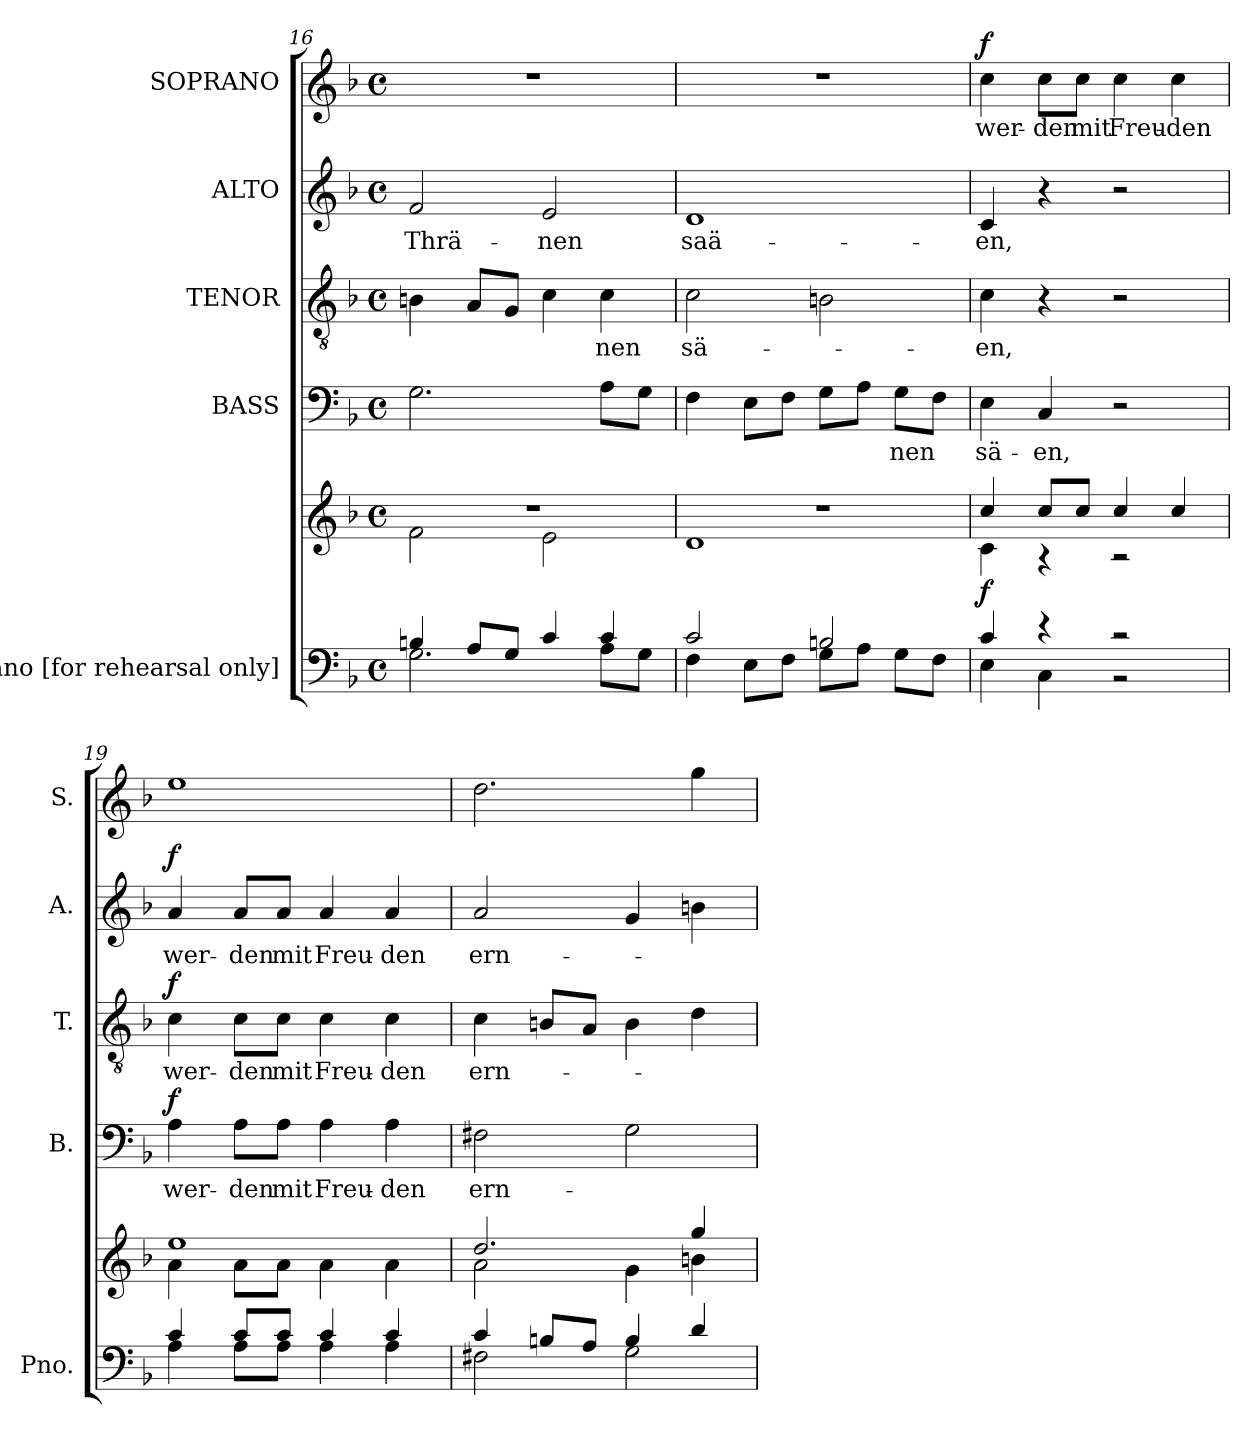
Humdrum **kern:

**kern	**kern	**dynam	**kern	**text	**dynam	**kern	**text	**dynam	**kern	**text	**dynam	**kern	**text	**dynam
*part5	*part5	*part5	*part4	*part4	*part4	*part3	*part3	*part3	*part2	*part2	*part2	*part1	*part1	*part1
*staff6	*staff5	*staff5/6	*staff4	*staff4	*staff4	*staff3	*staff3	*staff3	*staff2	*staff2	*staff2	*staff1	*staff1	*staff1
*I"Piano [for rehearsal only]	*	*	*I"BASS	*	*	*I"TENOR	*	*	*I"ALTO	*	*	*I"SOPRANO	*	*
*I'Pno.	*	*	*I'B.	*	*	*I'T.	*	*	*I'A.	*	*	*I'S.	*	*
*clefF4	*clefG2	*	*clefF4	*	*	*clefGv2	*	*	*clefG2	*	*	*clefG2	*	*
*	*	*	*	*	*	*ITrd7c12	*	*	*	*	*	*	*	*
*k[b-]	*k[b-]	*	*k[b-]	*	*	*k[b-]	*	*	*k[b-]	*	*	*k[b-]	*	*
*F:	*F:	*	*F:	*	*	*F:	*	*	*F:	*	*	*F:	*	*
*M4/4	*M4/4	*	*M4/4	*	*	*M4/4	*	*	*M4/4	*	*	*M4/4	*	*
*met(c)	*met(c)	*	*met(c)	*	*	*met(c)	*	*	*met(c)	*	*	*met(c)	*	*
=16	=16	=16	=16	=16	=16	=16	=16	=16	=16	=16	=16	=16	=16	=16
*^	*^	*	*	*	*	*	*	*	*	*	*	*	*	*
!	!	!	!	!	!	!	!	!	!	!	!	!LO:LY:b:color=#000000	!	!	!	!
4Bni/	2.Gi\	1r	2fi\	.	2.Gi\	.	.	4BBni\	.	.	2fi/	Thrä-	.	1r	.	.
8Ai/L	.	.	.	.	.	.	.	8AAi/L	.	.	.	.	.	.	.	.
8Gi/J	.	.	.	.	.	.	.	8GGi/J	.	.	.	.	.	.	.	.
!	!	!	!	!	!	!	!	!	!	!	!	!LO:LY:b:color=#000000	!	!	!	!
4ci/	.	.	2ei\	.	.	.	.	4Ci\	.	.	2ei/	-nen	.	.	.	.
!	!	!	!	!	!	!	!	!	!LO:LY:b:color=#000000	!	!	!	!	!	!	!
4ci/	8Ai\L	.	.	.	8Ai\L	.	.	4Ci\	-nen	.	.	.	.	.	.	.
.	8Gi\J	.	.	.	8Gi\J	.	.	.	.	.	.	.	.	.	.	.
=17	=17	=17	=17	=17	=17	=17	=17	=17	=17	=17	=17	=17	=17	=17	=17	=17
!	!	!	!	!	!	!	!	!	!LO:LY:b:color=#000000	!	!	!	!	!	!	!
!	!	!	!	!	!	!	!	!	!	!	!	!LO:LY:b:color=#000000	!	!	!	!
2ci/	4Fi\	1r	1di	.	4Fi\	.	.	2Ci\	sä-	.	1di	saä-	.	1r	.	.
.	8Ei\L	.	.	.	8Ei\L	.	.	.	.	.	.	.	.	.	.	.
.	8Fi\J	.	.	.	8Fi\J	.	.	.	.	.	.	.	.	.	.	.
2Bni/	8Gi\L	.	.	.	8Gi\L	.	.	2BBni\	.	.	.	.	.	.	.	.
.	8Ai\J	.	.	.	8Ai\J	.	.	.	.	.	.	.	.	.	.	.
!	!	!	!	!	!	!LO:LY:b:color=#000000	!	!	!	!	!	!	!	!	!	!
.	8Gi\L	.	.	.	8Gi\L	-nen	.	.	.	.	.	.	.	.	.	.
.	8Fi\J	.	.	.	8Fi\J	.	.	.	.	.	.	.	.	.	.	.
=18	=18	=18	=18	=18	=18	=18	=18	=18	=18	=18	=18	=18	=18	=18	=18	=18
!	!	!	!	!	!	!LO:LY:b:color=#000000	!	!	!	!	!	!	!	!	!	!
!	!	!	!	!	!	!	!	!	!LO:LY:b:color=#000000	!	!	!	!	!	!	!
!	!	!	!	!	!	!	!	!	!	!	!	!LO:LY:b:color=#000000	!	!	!	!
!	!	!	!	!	!	!	!	!	!	!	!	!	!	!	!LO:LY:b:color=#000000	!
4ci/	4Ei\	4cci/	4ci\	f	4Ei\	sä-	.	4Ci\	-en,	.	4ci/	-en,	.	4cci\	wer-	f
!	!	!	!	!	!	!LO:LY:b:color=#000000	!	!	!	!	!	!	!	!	!	!
!	!	!	!	!	!	!	!	!	!	!	!	!	!	!	!LO:LY:b:color=#000000	!
4r	4Ci\	8cci/L	4r	.	4Ci/	-en,	.	4r	.	.	4r	.	.	8cci\L	-den	.
!	!	!	!	!	!	!	!	!	!	!	!	!	!	!	!LO:LY:b:color=#000000	!
.	.	8cci/J	.	.	.	.	.	.	.	.	.	.	.	8cci\J	mit	.
!	!	!	!	!	!	!	!	!	!	!	!	!	!	!	!LO:LY:b:color=#000000	!
2r	2r	4cci/	2r	.	2r	.	.	2r	.	.	2r	.	.	4cci\	Freu-	.
!	!	!	!	!	!	!	!	!	!	!	!	!	!	!	!LO:LY:b:color=#000000	!
.	.	4cci/	.	.	.	.	.	.	.	.	.	.	.	4cci\	-den	.
=19	=19	=19	=19	=19	=19	=19	=19	=19	=19	=19	=19	=19	=19	=19	=19	=19
!	!	!	!	!	!	!LO:LY:b:color=#000000	!	!	!	!	!	!	!	!	!	!
!	!	!	!	!	!	!	!	!	!LO:LY:b:color=#000000	!	!	!	!	!	!	!
!	!	!	!	!	!	!	!	!	!	!	!	!LO:LY:b:color=#000000	!	!	!	!
4ci/	4Ai\	1eei	4ai\	.	4Ai\	wer-	f	4Ci\	wer-	f	4ai/	wer-	f	1eei	.	.
!	!	!	!	!	!	!LO:LY:b:color=#000000	!	!	!	!	!	!	!	!	!	!
!	!	!	!	!	!	!	!	!	!LO:LY:b:color=#000000	!	!	!	!	!	!	!
!	!	!	!	!	!	!	!	!	!	!	!	!LO:LY:b:color=#000000	!	!	!	!
8ci/L	8Ai\L	.	8ai\L	.	8Ai\L	-den	.	8Ci\L	-den	.	8ai/L	-den	.	.	.	.
!	!	!	!	!	!	!LO:LY:b:color=#000000	!	!	!	!	!	!	!	!	!	!
!	!	!	!	!	!	!	!	!	!LO:LY:b:color=#000000	!	!	!	!	!	!	!
!	!	!	!	!	!	!	!	!	!	!	!	!LO:LY:b:color=#000000	!	!	!	!
8ci/J	8Ai\J	.	8ai\J	.	8Ai\J	mit	.	8Ci\J	mit	.	8ai/J	mit	.	.	.	.
!	!	!	!	!	!	!LO:LY:b:color=#000000	!	!	!	!	!	!	!	!	!	!
!	!	!	!	!	!	!	!	!	!LO:LY:b:color=#000000	!	!	!	!	!	!	!
!	!	!	!	!	!	!	!	!	!	!	!	!LO:LY:b:color=#000000	!	!	!	!
4ci/	4Ai\	.	4ai\	.	4Ai\	Freu-	.	4Ci\	Freu-	.	4ai/	Freu-	.	.	.	.
!	!	!	!	!	!	!LO:LY:b:color=#000000	!	!	!	!	!	!	!	!	!	!
!	!	!	!	!	!	!	!	!	!LO:LY:b:color=#000000	!	!	!	!	!	!	!
!	!	!	!	!	!	!	!	!	!	!	!	!LO:LY:b:color=#000000	!	!	!	!
4ci/	4Ai\	.	4ai\	.	4Ai\	-den	.	4Ci\	-den	.	4ai/	-den	.	.	.	.
!!LO:LB:g=z
=20	=20	=20	=20	=20	=20	=20	=20	=20	=20	=20	=20	=20	=20	=20	=20	=20
!	!	!	!	!	!	!LO:LY:b:color=#000000	!	!	!	!	!	!	!	!	!	!
!	!	!	!	!	!	!	!	!	!LO:LY:b:color=#000000	!	!	!	!	!	!	!
!	!	!	!	!	!	!	!	!	!	!	!	!LO:LY:b:color=#000000	!	!	!	!
4ci/	2F#Xi\	2.ddi/	2ai\	.	2F#Xi\	ern-	.	4Ci\	ern-	.	2ai/	ern-	.	2.ddi\	.	.
8Bni/L	.	.	.	.	.	.	.	8BBni/L	.	.	.	.	.	.	.	.
8Ai/J	.	.	.	.	.	.	.	8AAi/J	.	.	.	.	.	.	.	.
4Bi/	2Gi\	.	4gi\	.	2Gi\	.	.	4BBi\	.	.	4gi/	.	.	.	.	.
4di/	.	4ggi/	4bni\	.	.	.	.	4Di\	.	.	4bni\	.	.	4ggi\	.	.
*v	*v	*	*	*	*	*	*	*	*	*	*	*	*	*	*	*
*	*v	*v	*	*	*	*	*	*	*	*	*	*	*	*	*
=	=	=	=	=	=	=	=	=	=	=	=	=	=	=
*-	*-	*-	*-	*-	*-	*-	*-	*-	*-	*-	*-	*-	*-	*-
